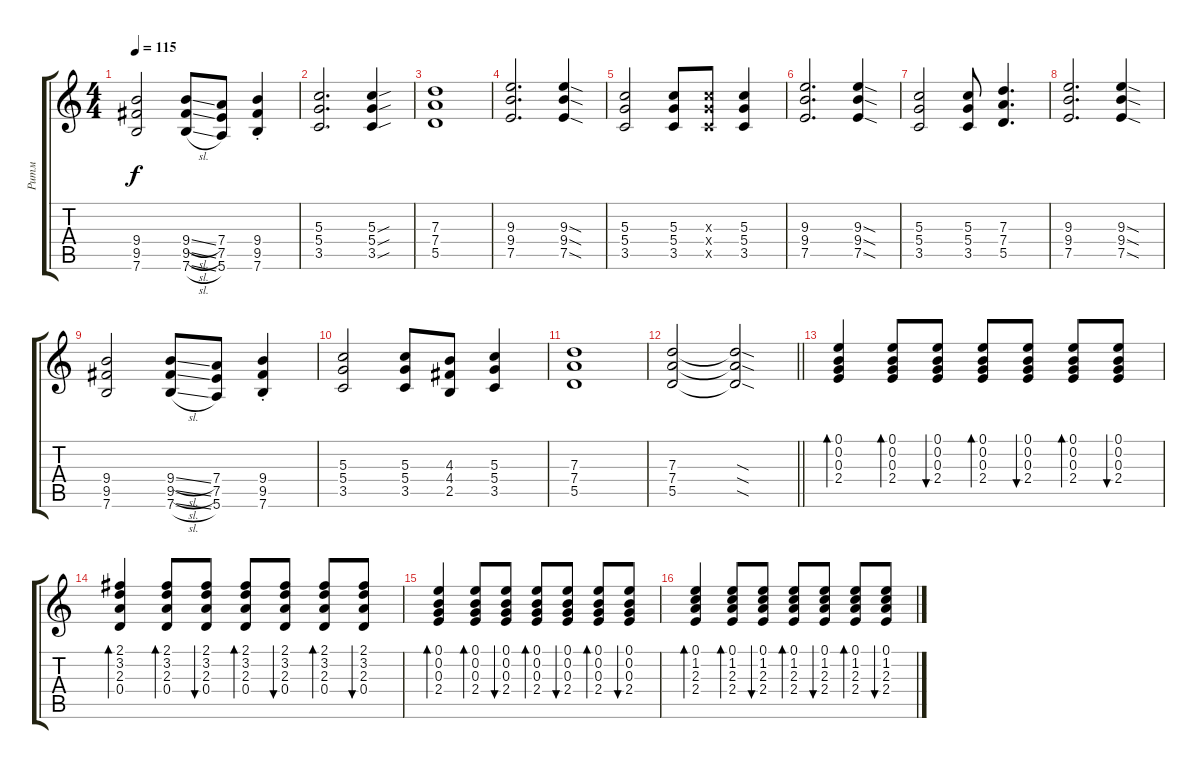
\track ("Ритм" "Ритм") {instrument electricguitarclean}
\staff {score tabs}
\tuning (E4 B3 G3 D3 A2 E2) {hide}
\ts (4 4)
\tempo 115
\clef g2
\ks c
(9.4 9.5 7.6).2{dy f} (9.4{sl} 9.5{sl} 7.6{sl}).8 (7.4 7.5 5.6).8 (9.4{st} 9.5{st} 7.6{st}).4 |
(5.3 5.4 3.5).2{d} (5.3{sou} 5.4{sou} 3.5{sou}).4 |
(7.3 7.4 5.5).1 |
(9.3 9.4 7.5).2{d} (9.3{sod} 9.4{sod} 7.5{sod}).4 |
(5.3 5.4 3.5).2 (5.3 5.4 3.5).8 (5.3{x} 5.4{x} 3.5{x}).8 (5.3 5.4 3.5).4 |
(9.3 9.4 7.5).2{d} (9.3{sod} 9.4{sod} 7.5{sod}).4 |
(5.3 5.4 3.5).2 (5.3 5.4 3.5).8 (7.3 7.4 5.5).4{d} |
(9.3 9.4 7.5).2{d} (9.3{sod} 9.4{sod} 7.5{sod}).4 |
(9.4 9.5 7.6).2 (9.4{sl} 9.5{sl} 7.6{sl}).8 (7.4 7.5 5.6).8 (9.4{st} 9.5{st} 7.6{st}).4 |
(5.3 5.4 3.5).2 (5.3 5.4 3.5).8 (4.3 4.4 2.5).8 (5.3 5.4 3.5).4 |
(7.3 7.4 5.5).1 |
\barLineRight lightlight
(7.3 7.4 5.5).2 (7.3{sod t} 7.4{sod t} 5.5{sod t}).2 |
(0.1 0.2 0.3 2.4).4{bd 60 instrument electricguitarclean} (0.1 0.2 0.3 2.4).8{bd 60} (0.1 0.2 0.3 2.4).8{bu 60} (0.1 0.2 0.3 2.4).8{bd 60} (0.1 0.2 0.3 2.4).8{bu 60} (0.1 0.2 0.3 2.4).8{bd 60} (0.1 0.2 0.3 2.4).8{bu 60} |
(2.1 3.2 2.3 0.4).4{bd 60} (2.1 3.2 2.3 0.4).8{bd 60} (2.1 3.2 2.3 0.4).8{bu 60} (2.1 3.2 2.3 0.4).8{bd 60} (2.1 3.2 2.3 0.4).8{bu 60} (2.1 3.2 2.3 0.4).8{bd 60} (2.1 3.2 2.3 0.4).8{bu 60} |
(0.1 0.2 0.3 2.4).4{bd 60} (0.1 0.2 0.3 2.4).8{bd 60} (0.1 0.2 0.3 2.4).8{bu 60} (0.1 0.2 0.3 2.4).8{bd 60} (0.1 0.2 0.3 2.4).8{bu 60} (0.1 0.2 0.3 2.4).8{bd 60} (0.1 0.2 0.3 2.4).8{bu 60} |
(0.1 1.2 2.3 2.4).4{bd 60} (0.1 1.2 2.3 2.4).8{bd 60} (0.1 1.2 2.3 2.4).8{bu 60} (0.1 1.2 2.3 2.4).8{bd 60} (0.1 1.2 2.3 2.4).8{bu 60} (0.1 1.2 2.3 2.4).8{bd 60} (0.1 1.2 2.3 2.4).8{bu 60}
